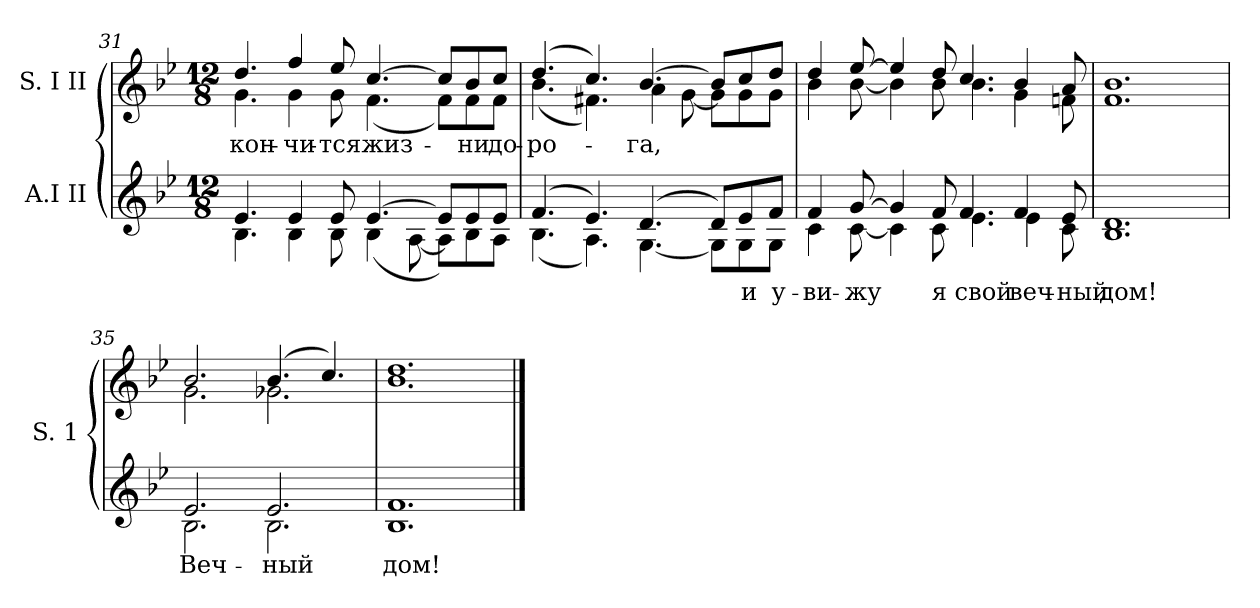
**kern	**text	**kern	**text
*part2	*part2	*part1	*part1
*staff2	*staff2	*staff1	*staff1
*I"A.I  II	*	*I"S. I II	*
*	*	*I'S. 1	*
*clefG2	*	*clefG2	*
*k[b-e-]	*	*k[b-e-]	*
*B-:	*	*B-:	*
*M12/8	*	*M12/8	*
=31	=31	=31	=31
*^	*	*	*
!	!	!	!	!LO:LY:b:color=#000000
*	*	*	*^	*
4.e-i/	4.B-i\	.	4.ddi/	4.gi\	-кон-
!	!	!	!	!	!LO:LY:b:color=#000000
4e-i/	4B-i\	.	4ffi/	4gi\	-чи-
!	!	!	!	!	!LO:LY:b:color=#000000
8e-i/	8B-i\	.	8ee-i/	8gi\	-тся
!	!	!	!	!	!LO:LY:b:color=#000000
[>4.e-i/	(4B-i\	.	[>4.cci/	(4.fi\	жиз-
.	[<8Ai\	.	.	.	.
8e-i/L]	8Ai\L])	.	8cci/L]	8fi\L)	.
!	!	!	!	!	!LO:LY:b:color=#000000
8e-i/	8B-i\	.	8b-i/	8fi\	-ни
!	!	!	!	!	!LO:LY:b:color=#000000
8e-i/J	8Ai\J	.	8cci/J	8fi\J	до-
!!LO:LB:g=z	!!
=32	=32	=32	=32	=32	=32
!	!	!	!	!	!LO:LY:b:color=#000000
(4.fi/	(4.B-i\	.	(4.ddi/	(4.b-i\	-ро-
4.e-i/)	4.Ai\)	.	4.cci/)	4.f#Xi\)	.
!	!	!	!	!	!LO:LY:b:color=#000000
(4.di/	[<4.Gi\	.	[>4.b-i/	4ai\	-га,
.	.	.	.	[<8gi\	.
8di/L)	8Gi\L]	.	8b-i/L]	8gi\L]	.
!	!	!LO:LY:a:color=#000000	!	!	!
8e-i/	8Gi\	и	8cci/	8gi\	.
!	!	!LO:LY:a:color=#000000	!	!	!
8fi/J	8Gi\J	у-	8ddi/J	8gi\J	.
=33	=33	=33	=33	=33	=33
!	!	!LO:LY:a:color=#000000	!	!	!
4fi/	4ci\	-ви-	4ddi/	4b-i\	.
!	!	!LO:LY:a:color=#000000	!	!	!
[>8gi/	[<8ci\	-жу	[>8ee-i/	[<8b-i\	.
4gi/]	4ci\]	.	4ee-i/]	4b-i\]	.
!	!	!LO:LY:a:color=#000000	!	!	!
8fi/	8ci\	я	8ddi/	8b-i\	.
!	!	!LO:LY:a:color=#000000	!	!	!
4.fi/	4.e-i\	свой	4.cci/	4.b-i\	.
!	!	!LO:LY:a:color=#000000	!	!	!
4fi/	4e-i\	веч-	4b-i/	4gi\	.
!	!	!LO:LY:a:color=#000000	!	!	!
8e-i/	8ci\	-ный	8ai/	8fni\	.
=34	=34	=34	=34	=34	=34
!	!	!LO:LY:a:color=#000000	!	!	!
1.di	1.B-i	дом!	1.b-i	1.fi	.
=35	=35	=35	=35	=35	=35
!	!	!LO:LY:a:color=#000000	!	!	!
2.e-i/	2.B-i\	Веч-	2.b-i/	2.gi\	.
!	!	!LO:LY:a:color=#000000	!	!	!
2.e-i/	2.B-i\	-ный	(4.b-i/	2.g-Xi\	.
.	.	.	4.cci/)	.	.
=36	=36	=36	=36	=36	=36
!	!	!LO:LY:a:color=#000000	!	!	!
1.fi	1.B-i	дом!	1.ddi	1.b-i	.
*v	*v	*	*	*	*
*	*	*v	*v	*
==	==	==	==
*-	*-	*-	*-
